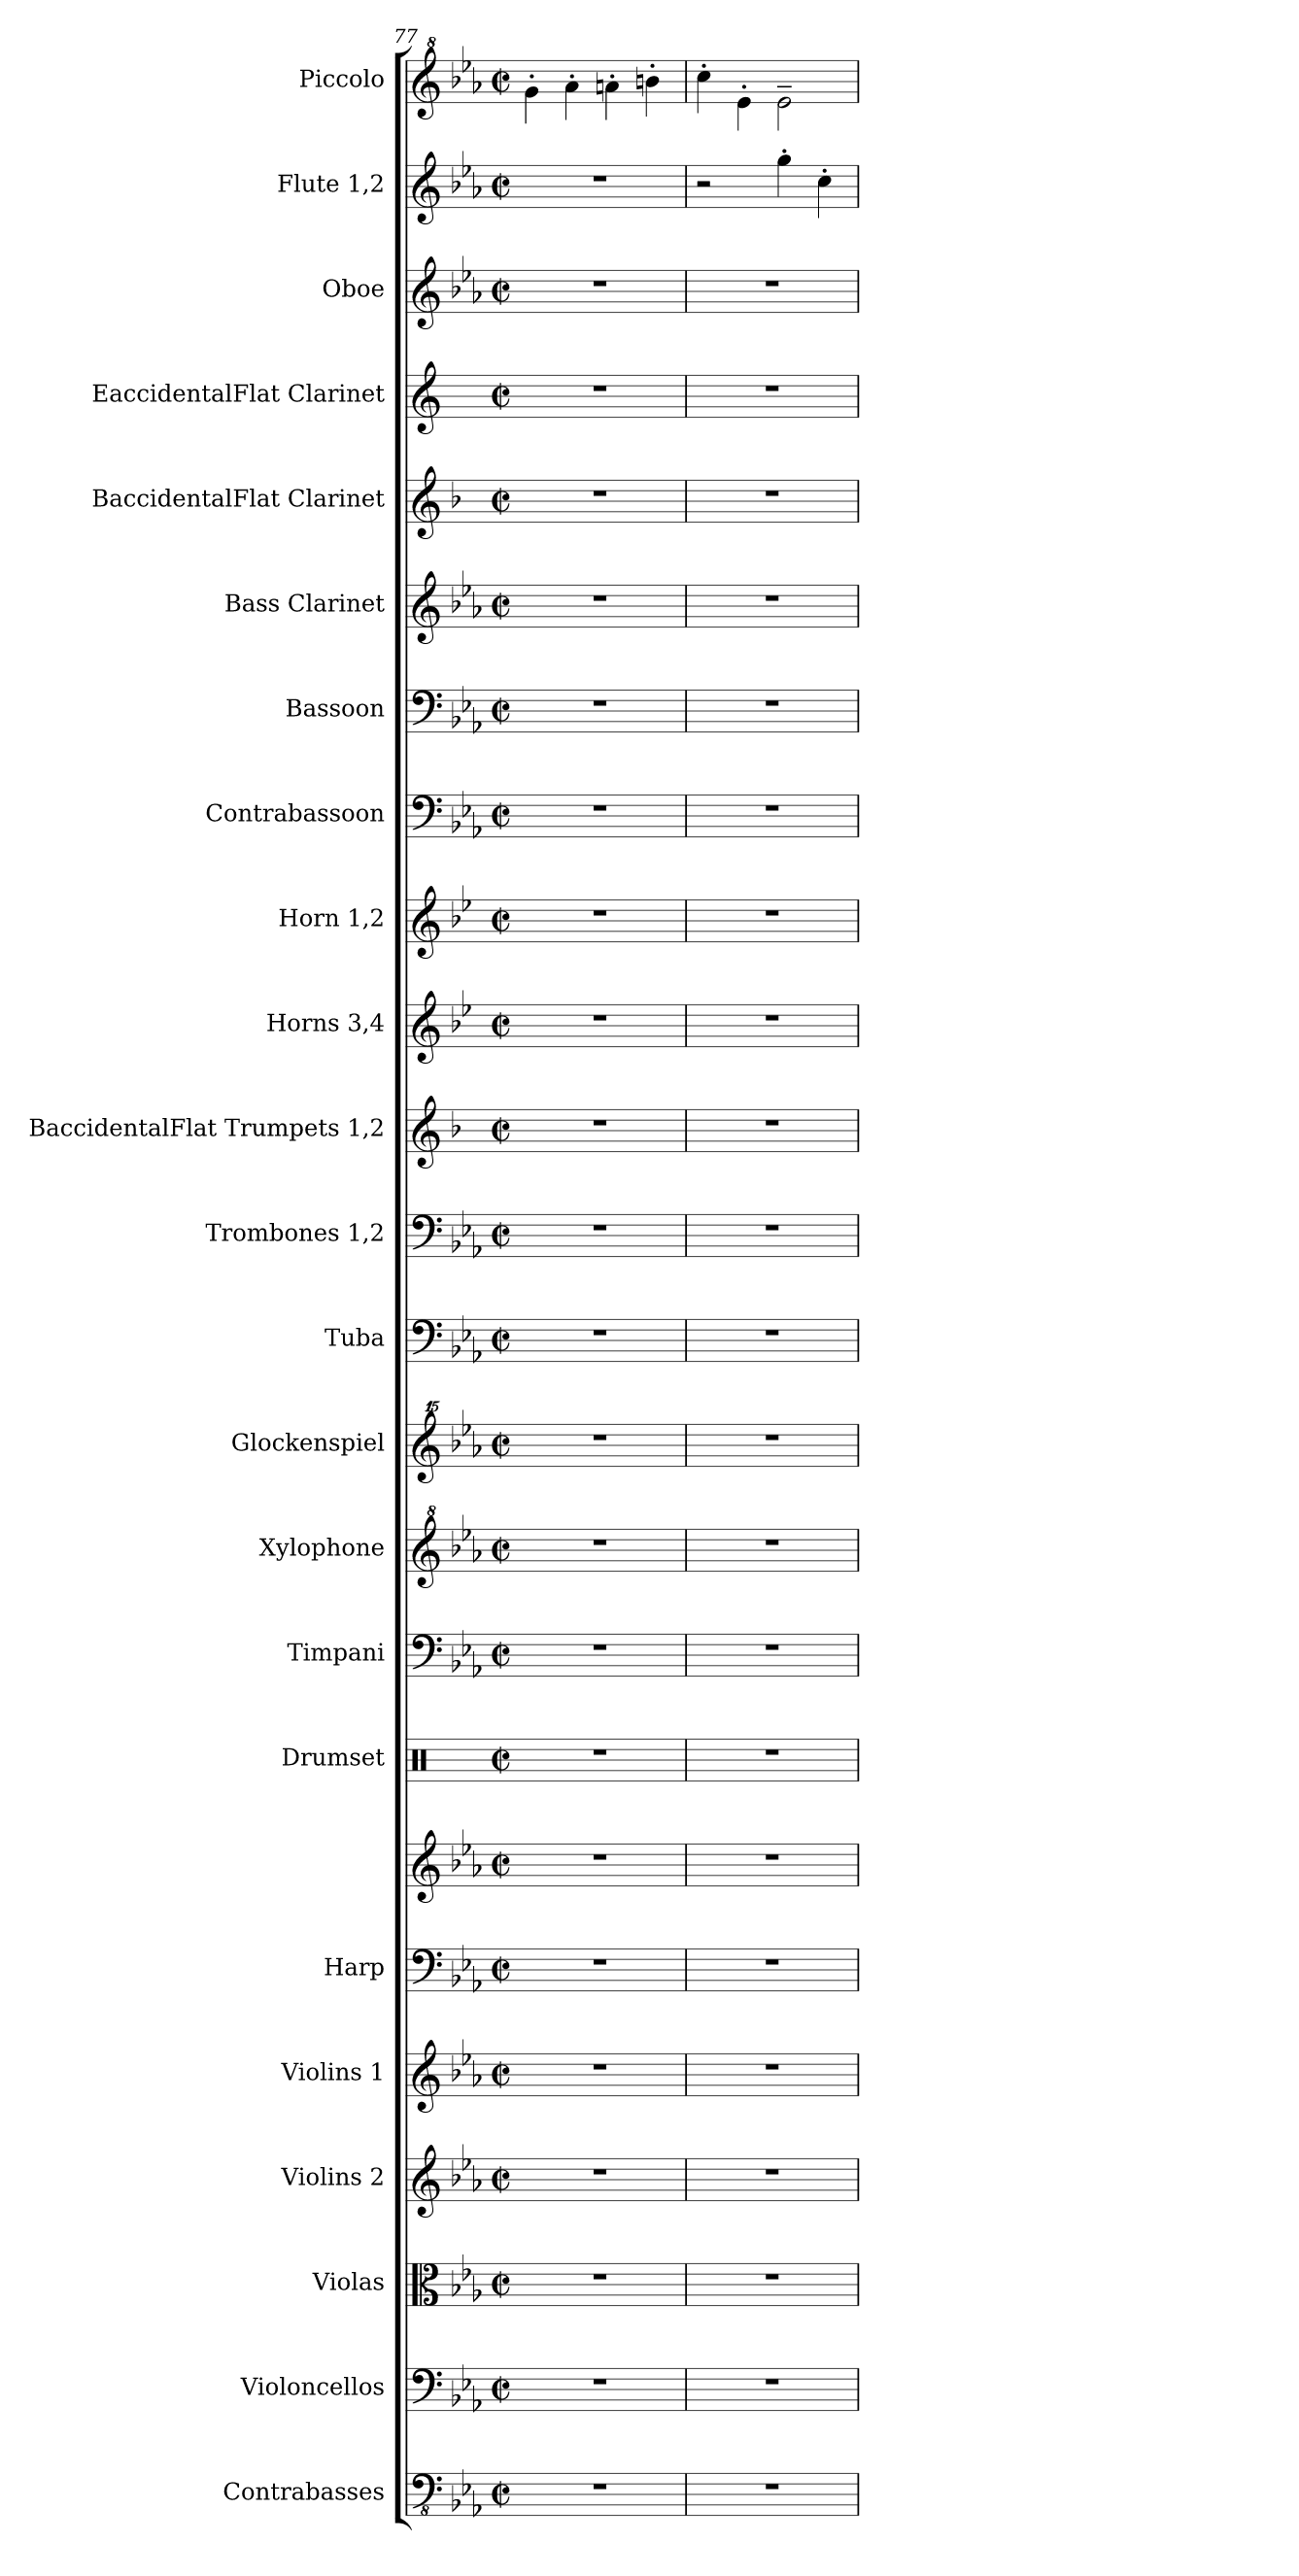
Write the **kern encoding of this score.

**kern	**kern	**kern	**kern	**kern	**kern	**kern	**kern	**kern	**kern	**kern	**kern	**kern	**kern	**kern	**kern	**kern	**kern	**kern	**kern	**kern	**kern	**kern	**kern
*part23	*part22	*part21	*part20	*part19	*part18	*part18	*part17	*part16	*part15	*part14	*part13	*part12	*part11	*part10	*part9	*part8	*part7	*part6	*part5	*part4	*part3	*part2	*part1
*staff24	*staff23	*staff22	*staff21	*staff20	*staff19	*staff18	*staff17	*staff16	*staff15	*staff14	*staff13	*staff12	*staff11	*staff10	*staff9	*staff8	*staff7	*staff6	*staff5	*staff4	*staff3	*staff2	*staff1
*I"Contrabasses	*I"Violoncellos	*I"Violas	*I"Violins 2	*I"Violins 1	*I"Harp	*	*I"Drumset	*I"Timpani	*I"Xylophone	*I"Glockenspiel	*I"Tuba	*I"Trombones 1,2	*I"BaccidentalFlat Trumpets 1,2	*I"Horns 3,4	*I"Horn 1,2	*I"Contrabassoon	*I"Bassoon	*I"Bass Clarinet	*I"BaccidentalFlat Clarinet	*I"EaccidentalFlat Clarinet	*I"Oboe	*I"Flute 1,2	*I"Piccolo
*I'Cbs.	*I'Vlcs.	*I'Vlas.	*I'Vlns. 2	*I'Vlns. 1	*I'Hrp.	*	*I'Drs.	*I'Timp.	*I'Xyl.	*I'Glk.	*I'Tu.	*I'Trbs. 1,2	*I'BaccidentalFlat Tpts. 1,2	*I'Hns. 3,4	*	*I'Cbsn.	*I'Bsn.	*I'B. Cl.	*I'BaccidentalFlat Cl.	*I'EaccidentalFlat Cl.	*I'Ob.	*I'Fl. 1, 2	*I'Picc.
*clefFv4	*clefF4	*clefC3	*clefG2	*clefG2	*clefF4	*clefG2	*clefX	*clefF4	*clefG^2	*clefG^^2	*clefF4	*clefF4	*clefG2	*clefG2	*clefG2	*clefF4	*clefF4	*clefG2	*clefG2	*clefG2	*clefG2	*clefG2	*clefG^2
*	*	*	*	*	*	*	*	*	*	*	*	*	*ITrd1c2	*ITrd4c7	*ITrd4c7	*ITrd7c12	*	*ITrd8c14	*ITrd1c2	*ITrd-2c-3	*	*	*ITrd-7c-12
*k[b-e-a-]	*k[b-e-a-]	*k[b-e-a-]	*k[b-e-a-]	*k[b-e-a-]	*k[b-e-a-]	*k[b-e-a-]	*k[]	*k[b-e-a-]	*k[b-e-a-]	*k[b-e-a-]	*k[b-e-a-]	*k[b-e-a-]	*k[b-e-a-]	*k[b-e-a-]	*k[b-e-a-]	*k[b-e-a-]	*k[b-e-a-]	*k[b-e-a-]	*k[b-e-a-]	*k[b-e-a-]	*k[b-e-a-]	*k[b-e-a-]	*k[b-e-a-]
*M4/4	*M4/4	*M4/4	*M4/4	*M4/4	*M4/4	*M4/4	*M4/4	*M4/4	*M4/4	*M4/4	*M4/4	*M4/4	*M4/4	*M4/4	*M4/4	*M4/4	*M4/4	*M4/4	*M4/4	*M4/4	*M4/4	*M4/4	*M4/4
*met(c|)	*met(c|)	*met(c|)	*met(c|)	*met(c|)	*met(c|)	*met(c|)	*met(c|)	*met(c|)	*met(c|)	*met(c|)	*met(c|)	*met(c|)	*met(c|)	*met(c|)	*met(c|)	*met(c|)	*met(c|)	*met(c|)	*met(c|)	*met(c|)	*met(c|)	*met(c|)	*met(c|)
=77	=77	=77	=77	=77	=77	=77	=77	=77	=77	=77	=77	=77	=77	=77	=77	=77	=77	=77	=77	=77	=77	=77	=77
1r	1r	1r	1r	1r	1r	1r	1r	1r	1r	1r	1r	1r	1r	1r	1r	1r	1r	1r	1r	1r	1r	1r	4ggg'\
.	.	.	.	.	.	.	.	.	.	.	.	.	.	.	.	.	.	.	.	.	.	.	4aaa-'\
.	.	.	.	.	.	.	.	.	.	.	.	.	.	.	.	.	.	.	.	.	.	.	4aaan'\
.	.	.	.	.	.	.	.	.	.	.	.	.	.	.	.	.	.	.	.	.	.	.	4bbbn'\
!!LO:PB:g=z
=78	=78	=78	=78	=78	=78	=78	=78	=78	=78	=78	=78	=78	=78	=78	=78	=78	=78	=78	=78	=78	=78	=78	=78
1r	1r	1r	1r	1r	1r	1r	1r	1r	1r	1r	1r	1r	1r	1r	1r	1r	1r	1r	1r	1r	1r	2r	4cccc'\
.	.	.	.	.	.	.	.	.	.	.	.	.	.	.	.	.	.	.	.	.	.	.	4eee-'\
.	.	.	.	.	.	.	.	.	.	.	.	.	.	.	.	.	.	.	.	.	.	4gg'\	2eee-~\
.	.	.	.	.	.	.	.	.	.	.	.	.	.	.	.	.	.	.	.	.	.	4cc'\	.
=	=	=	=	=	=	=	=	=	=	=	=	=	=	=	=	=	=	=	=	=	=	=	=
*-	*-	*-	*-	*-	*-	*-	*-	*-	*-	*-	*-	*-	*-	*-	*-	*-	*-	*-	*-	*-	*-	*-	*-
